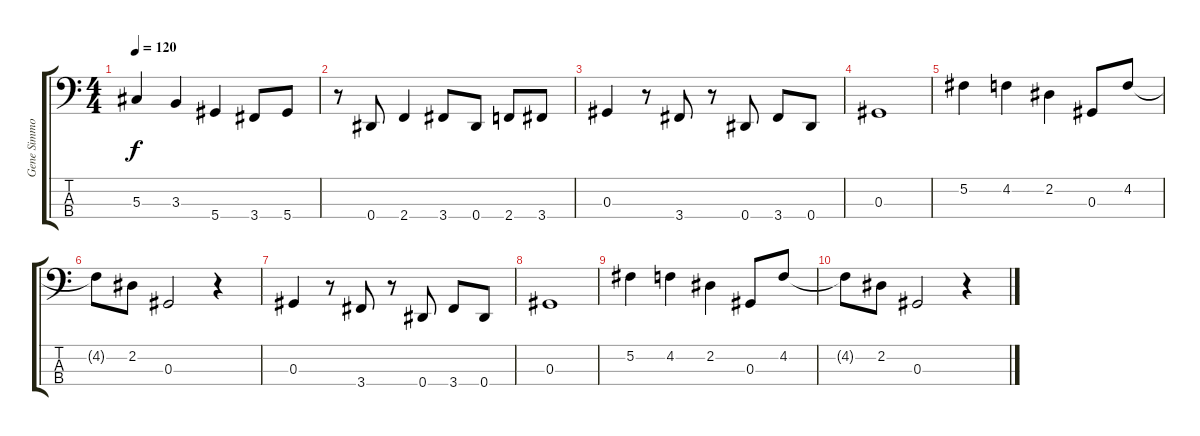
\track ("Gene Simmons" "Gene Simmo") {instrument electricbasspick}
\staff {score tabs}
\tuning (Gb2 Db2 Ab1 Eb1) {hide}
\ts (4 4)
\tempo 120
\clef f4
\ks c
5.3.4{dy f} 3.3.4 5.4.4 3.4.8 5.4.8 |
r.8 0.4.8 2.4.4 3.4.8 0.4.8 2.4.8 3.4.8 |
0.3.4 r.8 3.4.8 r.8 0.4.8 3.4.8 0.4.8 |
0.3.1 |
5.2.4 4.2.4 2.2.4 0.3.8 4.2.8 |
4.2{t}.8 2.2.8 0.3.2 r.4 |
0.3.4 r.8 3.4.8 r.8 0.4.8 3.4.8 0.4.8 |
0.3.1 |
5.2.4 4.2.4 2.2.4 0.3.8 4.2.8 |
4.2{t}.8 2.2.8 0.3.2 r.4
